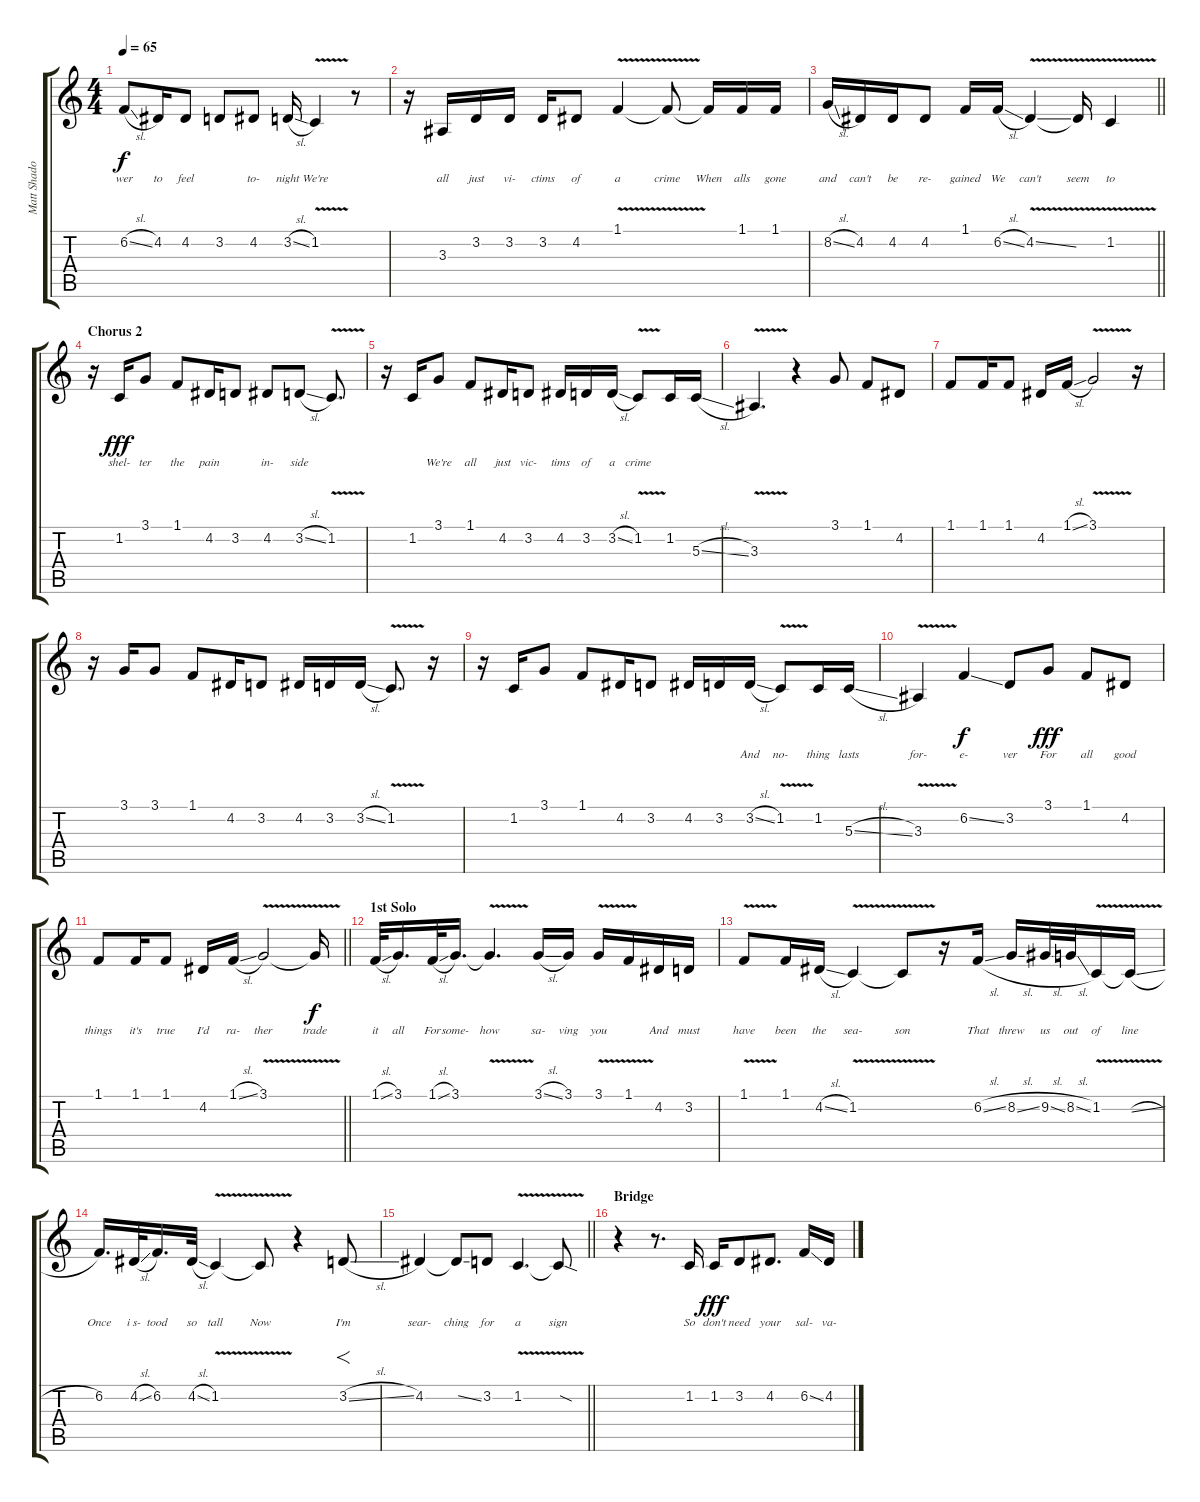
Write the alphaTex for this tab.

\track ("Matt Shadows [Vocals]" "Matt Shado") {instrument clarinet}
\staff {score tabs}
\tuning (E4 B3 G3 D3 A2 E2) {hide}
\ts (4 4)
\tempo 65
\clef g2
\ks c
6.2{sl}.8{lyrics (0 "wer") lyrics (1 "") lyrics (2 "") lyrics (3 "") lyrics (4 "") dy f} 4.2.16{lyrics (0 "to") lyrics (1 "") lyrics (2 "") lyrics (3 "") lyrics (4 "")} 4.2.8{lyrics (0 "feel") lyrics (1 "") lyrics (2 "") lyrics (3 "") lyrics (4 "")} 3.2.8{lyrics (0 "") lyrics (1 "") lyrics (2 "") lyrics (3 "") lyrics (4 "")} 4.2.8{lyrics (0 "to-") lyrics (1 "") lyrics (2 "") lyrics (3 "") lyrics (4 "")} 3.2{sl}.16{lyrics (0 "night") lyrics (1 "") lyrics (2 "") lyrics (3 "") lyrics (4 "")} 1.2{v}.4{lyrics (0 "We're") lyrics (1 "") lyrics (2 "") lyrics (3 "") lyrics (4 "")} r.8 |
r.16 3.3.16{lyrics (0 "all") lyrics (1 "") lyrics (2 "") lyrics (3 "") lyrics (4 "")} 3.2.16{lyrics (0 "just") lyrics (1 "") lyrics (2 "") lyrics (3 "") lyrics (4 "")} 3.2.16{lyrics (0 "vi-") lyrics (1 "") lyrics (2 "") lyrics (3 "") lyrics (4 "")} 3.2.16{lyrics (0 "ctims") lyrics (1 "") lyrics (2 "") lyrics (3 "") lyrics (4 "")} 4.2.8{lyrics (0 "of") lyrics (1 "") lyrics (2 "") lyrics (3 "") lyrics (4 "")} 1.1{v}.4{lyrics (0 "a") lyrics (1 "") lyrics (2 "") lyrics (3 "") lyrics (4 "")} 1.1{t}.8{lyrics (0 "crime") lyrics (1 "") lyrics (2 "") lyrics (3 "") lyrics (4 "")} 1.1{t}.16{lyrics (0 "When") lyrics (1 "") lyrics (2 "") lyrics (3 "") lyrics (4 "")} 1.1.16{lyrics (0 "alls") lyrics (1 "") lyrics (2 "") lyrics (3 "") lyrics (4 "")} 1.1.16{lyrics (0 "gone") lyrics (1 "") lyrics (2 "") lyrics (3 "") lyrics (4 "")} |
\barLineRight lightlight
8.2{sl}.16{lyrics (0 "and") lyrics (1 "") lyrics (2 "") lyrics (3 "") lyrics (4 "")} 4.2.16{lyrics (0 "can't") lyrics (1 "") lyrics (2 "") lyrics (3 "") lyrics (4 "")} 4.2.16{lyrics (0 "be") lyrics (1 "") lyrics (2 "") lyrics (3 "") lyrics (4 "")} 4.2.8{lyrics (0 "re-") lyrics (1 "") lyrics (2 "") lyrics (3 "") lyrics (4 "")} 1.1.16{lyrics (0 "gained") lyrics (1 "") lyrics (2 "") lyrics (3 "") lyrics (4 "")} 6.2{sl}.16{lyrics (0 "We") lyrics (1 "") lyrics (2 "") lyrics (3 "") lyrics (4 "")} 4.2{v ss}.4{lyrics (0 "can't") lyrics (1 "") lyrics (2 "") lyrics (3 "") lyrics (4 "")} 4.2{t}.16{lyrics (0 "seem") lyrics (1 "") lyrics (2 "") lyrics (3 "") lyrics (4 "")} 1.2{v}.4{lyrics (0 "to") lyrics (1 "") lyrics (2 "") lyrics (3 "") lyrics (4 "")} |
\section ("" "Chorus 2")
r.16 1.2.16{lyrics (0 "shel-") lyrics (1 "") lyrics (2 "") lyrics (3 "") lyrics (4 "") dy fff} 3.1.8{lyrics (0 "ter") lyrics (1 "") lyrics (2 "") lyrics (3 "") lyrics (4 "")} 1.1.8{lyrics (0 "the") lyrics (1 "") lyrics (2 "") lyrics (3 "") lyrics (4 "")} 4.2.16{lyrics (0 "pain") lyrics (1 "") lyrics (2 "") lyrics (3 "") lyrics (4 "")} 3.2.8{lyrics (0 "") lyrics (1 "") lyrics (2 "") lyrics (3 "") lyrics (4 "")} 4.2.8{lyrics (0 "in-") lyrics (1 "") lyrics (2 "") lyrics (3 "") lyrics (4 "")} 3.2{sl}.8{lyrics (0 "side") lyrics (1 "") lyrics (2 "") lyrics (3 "") lyrics (4 "")} 1.2{v}.8{d lyrics (0 "") lyrics (1 "") lyrics (2 "") lyrics (3 "") lyrics (4 "")} |
r.16 1.2.16{lyrics (0 "") lyrics (1 "") lyrics (2 "") lyrics (3 "") lyrics (4 "")} 3.1.8{lyrics (0 "We're") lyrics (1 "") lyrics (2 "") lyrics (3 "") lyrics (4 "")} 1.1.8{lyrics (0 "all") lyrics (1 "") lyrics (2 "") lyrics (3 "") lyrics (4 "")} 4.2.16{lyrics (0 "just") lyrics (1 "") lyrics (2 "") lyrics (3 "") lyrics (4 "")} 3.2.8{lyrics (0 "vic-") lyrics (1 "") lyrics (2 "") lyrics (3 "") lyrics (4 "")} 4.2.16{lyrics (0 "tims") lyrics (1 "") lyrics (2 "") lyrics (3 "") lyrics (4 "")} 3.2.16{lyrics (0 "of") lyrics (1 "") lyrics (2 "") lyrics (3 "") lyrics (4 "")} 3.2{sl}.16{lyrics (0 "a") lyrics (1 "") lyrics (2 "") lyrics (3 "") lyrics (4 "")} 1.2{v}.8{lyrics (0 "crime") lyrics (1 "") lyrics (2 "") lyrics (3 "") lyrics (4 "")} 1.2.16{lyrics (0 "") lyrics (1 "") lyrics (2 "") lyrics (3 "") lyrics (4 "")} 5.3{sl}.16{lyrics (0 "") lyrics (1 "") lyrics (2 "") lyrics (3 "") lyrics (4 "")} |
3.3{v}.4{d lyrics (0 "") lyrics (1 "") lyrics (2 "") lyrics (3 "") lyrics (4 "")} r.4 3.1.8{lyrics (0 "") lyrics (1 "") lyrics (2 "") lyrics (3 "") lyrics (4 "")} 1.1.8{lyrics (0 "") lyrics (1 "") lyrics (2 "") lyrics (3 "") lyrics (4 "")} 4.2.8{lyrics (0 "") lyrics (1 "") lyrics (2 "") lyrics (3 "") lyrics (4 "")} |
1.1.8{lyrics (0 "") lyrics (1 "") lyrics (2 "") lyrics (3 "") lyrics (4 "")} 1.1.16{lyrics (0 "") lyrics (1 "") lyrics (2 "") lyrics (3 "") lyrics (4 "")} 1.1.8{lyrics (0 "") lyrics (1 "") lyrics (2 "") lyrics (3 "") lyrics (4 "")} 4.2.16{lyrics (0 "") lyrics (1 "") lyrics (2 "") lyrics (3 "") lyrics (4 "")} 1.1{sl}.16{lyrics (0 "") lyrics (1 "") lyrics (2 "") lyrics (3 "") lyrics (4 "")} 3.1{v}.2{lyrics (0 "") lyrics (1 "") lyrics (2 "") lyrics (3 "") lyrics (4 "")} r.16 |
r.16 3.1.16{lyrics (0 "") lyrics (1 "") lyrics (2 "") lyrics (3 "") lyrics (4 "")} 3.1.8{lyrics (0 "") lyrics (1 "") lyrics (2 "") lyrics (3 "") lyrics (4 "")} 1.1.8{lyrics (0 "") lyrics (1 "") lyrics (2 "") lyrics (3 "") lyrics (4 "")} 4.2.16{lyrics (0 "") lyrics (1 "") lyrics (2 "") lyrics (3 "") lyrics (4 "")} 3.2.8{lyrics (0 "") lyrics (1 "") lyrics (2 "") lyrics (3 "") lyrics (4 "")} 4.2.16{lyrics (0 "") lyrics (1 "") lyrics (2 "") lyrics (3 "") lyrics (4 "")} 3.2.16{lyrics (0 "") lyrics (1 "") lyrics (2 "") lyrics (3 "") lyrics (4 "")} 3.2{sl}.16{lyrics (0 "") lyrics (1 "") lyrics (2 "") lyrics (3 "") lyrics (4 "")} 1.2{v}.8{d lyrics (0 "") lyrics (1 "") lyrics (2 "") lyrics (3 "") lyrics (4 "")} r.16 |
r.16 1.2.16{lyrics (0 "") lyrics (1 "") lyrics (2 "") lyrics (3 "") lyrics (4 "")} 3.1.8{lyrics (0 "") lyrics (1 "") lyrics (2 "") lyrics (3 "") lyrics (4 "")} 1.1.8{lyrics (0 "") lyrics (1 "") lyrics (2 "") lyrics (3 "") lyrics (4 "")} 4.2.16{lyrics (0 "") lyrics (1 "") lyrics (2 "") lyrics (3 "") lyrics (4 "")} 3.2.8{lyrics (0 "") lyrics (1 "") lyrics (2 "") lyrics (3 "") lyrics (4 "")} 4.2.16{lyrics (0 "") lyrics (1 "") lyrics (2 "") lyrics (3 "") lyrics (4 "")} 3.2.16{lyrics (0 "") lyrics (1 "") lyrics (2 "") lyrics (3 "") lyrics (4 "")} 3.2{sl}.16{lyrics (0 "And") lyrics (1 "") lyrics (2 "") lyrics (3 "") lyrics (4 "")} 1.2{v}.8{lyrics (0 "no-") lyrics (1 "") lyrics (2 "") lyrics (3 "") lyrics (4 "")} 1.2.16{lyrics (0 "thing") lyrics (1 "") lyrics (2 "") lyrics (3 "") lyrics (4 "")} 5.3{sl}.16{lyrics (0 "lasts") lyrics (1 "") lyrics (2 "") lyrics (3 "") lyrics (4 "")} |
3.3{v}.4{lyrics (0 "for-") lyrics (1 "") lyrics (2 "") lyrics (3 "") lyrics (4 "")} 6.2{ss}.4{lyrics (0 "e-") lyrics (1 "") lyrics (2 "") lyrics (3 "") lyrics (4 "") dy f} 3.2.8{lyrics (0 "ver") lyrics (1 "") lyrics (2 "") lyrics (3 "") lyrics (4 "")} 3.1.8{lyrics (0 "For") lyrics (1 "") lyrics (2 "") lyrics (3 "") lyrics (4 "") dy fff} 1.1.8{lyrics (0 "all") lyrics (1 "") lyrics (2 "") lyrics (3 "") lyrics (4 "")} 4.2.8{lyrics (0 "good") lyrics (1 "") lyrics (2 "") lyrics (3 "") lyrics (4 "")} |
\barLineRight lightlight
1.1.8{lyrics (0 "things") lyrics (1 "") lyrics (2 "") lyrics (3 "") lyrics (4 "")} 1.1.16{lyrics (0 "it's") lyrics (1 "") lyrics (2 "") lyrics (3 "") lyrics (4 "")} 1.1.8{lyrics (0 "true") lyrics (1 "") lyrics (2 "") lyrics (3 "") lyrics (4 "")} 4.2.16{lyrics (0 "I'd") lyrics (1 "") lyrics (2 "") lyrics (3 "") lyrics (4 "")} 1.1{sl}.16{lyrics (0 "ra-") lyrics (1 "") lyrics (2 "") lyrics (3 "") lyrics (4 "")} 3.1{v}.2{lyrics (0 "ther") lyrics (1 "") lyrics (2 "") lyrics (3 "") lyrics (4 "")} 3.1{t}.16{lyrics (0 "trade") lyrics (1 "") lyrics (2 "") lyrics (3 "") lyrics (4 "") dy f} |
\section ("" "1st Solo")
1.1{sl}.32{lyrics (0 "it") lyrics (1 "") lyrics (2 "") lyrics (3 "") lyrics (4 "")} 3.1.16{d lyrics (0 "all") lyrics (1 "") lyrics (2 "") lyrics (3 "") lyrics (4 "")} 1.1{sl}.32{lyrics (0 "For") lyrics (1 "") lyrics (2 "") lyrics (3 "") lyrics (4 "")} 3.1.16{d lyrics (0 "some-") lyrics (1 "") lyrics (2 "") lyrics (3 "") lyrics (4 "")} 3.1{v t}.4{d lyrics (0 "how") lyrics (1 "") lyrics (2 "") lyrics (3 "") lyrics (4 "")} 3.1{sl}.16{lyrics (0 "sa-") lyrics (1 "") lyrics (2 "") lyrics (3 "") lyrics (4 "")} 3.1.16{lyrics (0 "ving") lyrics (1 "") lyrics (2 "") lyrics (3 "") lyrics (4 "")} 3.1{v}.16{lyrics (0 "you") lyrics (1 "") lyrics (2 "") lyrics (3 "") lyrics (4 "")} 1.1{v}.16{lyrics (0 "") lyrics (1 "") lyrics (2 "") lyrics (3 "") lyrics (4 "")} 4.2.16{lyrics (0 "And") lyrics (1 "") lyrics (2 "") lyrics (3 "") lyrics (4 "")} 3.2.16{lyrics (0 "must") lyrics (1 "") lyrics (2 "") lyrics (3 "") lyrics (4 "")} |
1.1{v}.8{lyrics (0 "have") lyrics (1 "") lyrics (2 "") lyrics (3 "") lyrics (4 "")} 1.1.16{lyrics (0 "been") lyrics (1 "") lyrics (2 "") lyrics (3 "") lyrics (4 "")} 4.2{sl}.16{lyrics (0 "the") lyrics (1 "") lyrics (2 "") lyrics (3 "") lyrics (4 "")} 1.2{v}.4{lyrics (0 "sea-") lyrics (1 "") lyrics (2 "") lyrics (3 "") lyrics (4 "")} 1.2{t}.8{lyrics (0 "son") lyrics (1 "") lyrics (2 "") lyrics (3 "") lyrics (4 "")} r.16 6.2{sl}.16{lyrics (0 "That") lyrics (1 "") lyrics (2 "") lyrics (3 "") lyrics (4 "")} 8.2{sl}.16{lyrics (0 "threw") lyrics (1 "") lyrics (2 "") lyrics (3 "") lyrics (4 "")} 9.2{sl}.32{lyrics (0 "us") lyrics (1 "") lyrics (2 "") lyrics (3 "") lyrics (4 "")} 8.2{sl}.32{lyrics (0 "out") lyrics (1 "") lyrics (2 "") lyrics (3 "") lyrics (4 "")} 1.2{v}.16{lyrics (0 "of") lyrics (1 "") lyrics (2 "") lyrics (3 "") lyrics (4 "")} 1.2{sl t}.16{lyrics (0 "line") lyrics (1 "") lyrics (2 "") lyrics (3 "") lyrics (4 "")} |
6.2.16{d lyrics (0 "Once") lyrics (1 "") lyrics (2 "") lyrics (3 "") lyrics (4 "")} 4.2{sl}.32{lyrics (0 "i s-") lyrics (1 "") lyrics (2 "") lyrics (3 "") lyrics (4 "")} 6.2.16{d lyrics (0 "tood") lyrics (1 "") lyrics (2 "") lyrics (3 "") lyrics (4 "")} 4.2{sl}.32{lyrics (0 "so") lyrics (1 "") lyrics (2 "") lyrics (3 "") lyrics (4 "")} 1.2{v}.4{lyrics (0 "tall") lyrics (1 "") lyrics (2 "") lyrics (3 "") lyrics (4 "")} 1.2{t}.8{lyrics (0 "Now") lyrics (1 "") lyrics (2 "") lyrics (3 "") lyrics (4 "")} r.4 3.2{sl}.8{f lyrics (0 "I'm") lyrics (1 "") lyrics (2 "") lyrics (3 "") lyrics (4 "")} |
\barLineRight lightlight
4.2.4{lyrics (0 "sear-") lyrics (1 "") lyrics (2 "") lyrics (3 "") lyrics (4 "")} 4.2{ss t}.8{lyrics (0 "ching") lyrics (1 "") lyrics (2 "") lyrics (3 "") lyrics (4 "")} 3.2.8{lyrics (0 "for") lyrics (1 "") lyrics (2 "") lyrics (3 "") lyrics (4 "")} 1.2{v}.4{d lyrics (0 "a") lyrics (1 "") lyrics (2 "") lyrics (3 "") lyrics (4 "")} 1.2{sod t}.8{lyrics (0 "sign") lyrics (1 "") lyrics (2 "") lyrics (3 "") lyrics (4 "")} |
\section ("" "Bridge")
r.4 r.8{d} 1.2.16{lyrics (0 "So") lyrics (1 "") lyrics (2 "") lyrics (3 "") lyrics (4 "")} 1.2.16{lyrics (0 "don't") lyrics (1 "") lyrics (2 "") lyrics (3 "") lyrics (4 "") dy fff} 3.2.8{lyrics (0 "need") lyrics (1 "") lyrics (2 "") lyrics (3 "") lyrics (4 "")} 4.2.8{d lyrics (0 "your") lyrics (1 "") lyrics (2 "") lyrics (3 "") lyrics (4 "")} 6.2{ss}.16{lyrics (0 "sal-") lyrics (1 "") lyrics (2 "") lyrics (3 "") lyrics (4 "")} 4.2.16{lyrics (0 "va-") lyrics (1 "") lyrics (2 "") lyrics (3 "") lyrics (4 "")}
